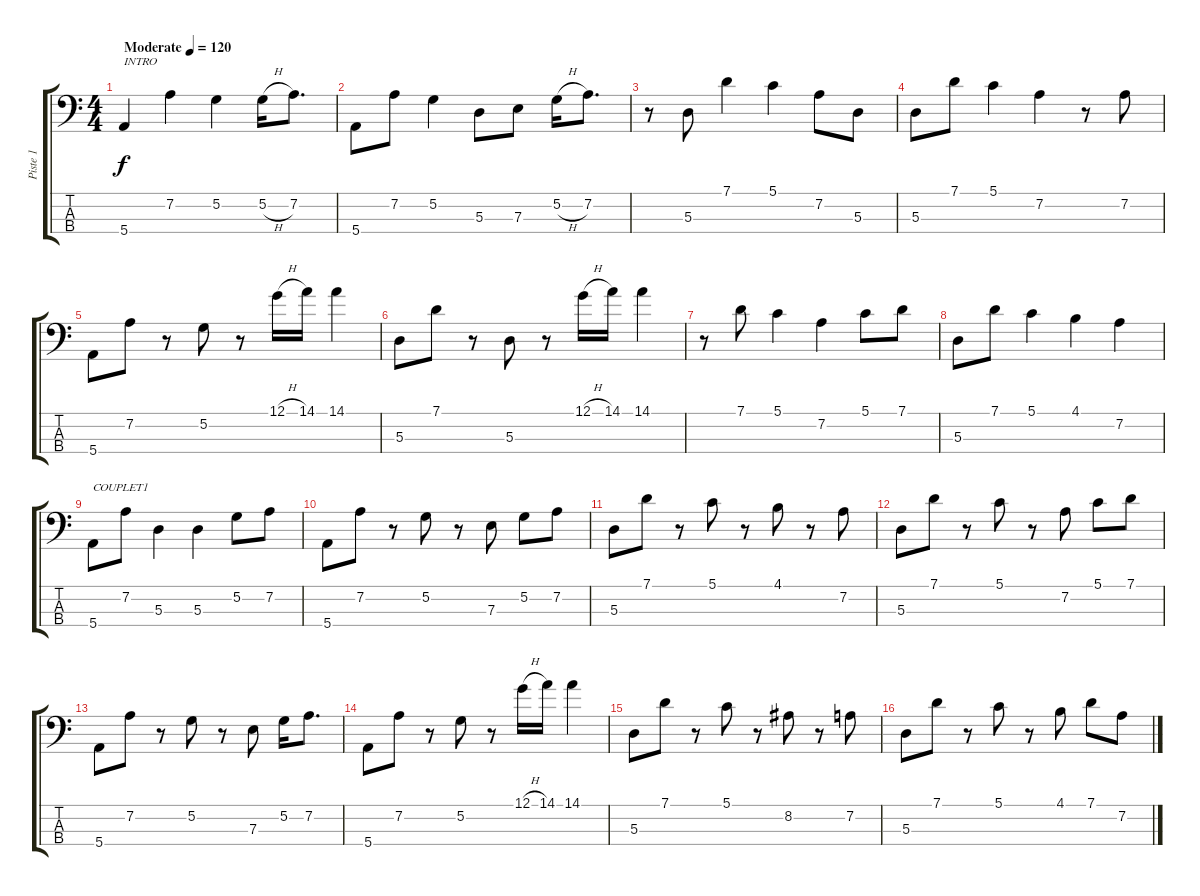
\track ("Piste 1" "Piste 1") {instrument electricbassfinger}
\staff {score tabs}
\tuning (G2 D2 A1 E1) {hide}
\ts (4 4)
\tempo (120 "Moderate")
\clef f4
\ks c
5.4.4{txt "INTRO" dy f instrument electricbassfinger} 7.2.4 5.2.4 5.2{h}.16 7.2.8{d} |
5.4.8 7.2.8 5.2.4 5.3.8 7.3.8 5.2{h}.16 7.2.8{d} |
r.8 5.3.8 7.1.4 5.1.4 7.2.8 5.3.8 |
5.3.8 7.1.8 5.1.4 7.2.4 r.8 7.2.8 |
5.4.8 7.2.8 r.8 5.2.8 r.8 12.1{h}.16 14.1.16 14.1.4 |
5.3.8 7.1.8 r.8 5.3.8 r.8 12.1{h}.16 14.1.16 14.1.4 |
r.8 7.1.8 5.1.4 7.2.4 5.1.8 7.1.8 |
5.3.8 7.1.8 5.1.4 4.1.4 7.2.4 |
5.4.8{txt "COUPLET1"} 7.2.8 5.3.4 5.3.4 5.2.8 7.2.8 |
5.4.8 7.2.8 r.8 5.2.8 r.8 7.3.8 5.2.8 7.2.8 |
5.3.8 7.1.8 r.8 5.1.8 r.8 4.1.8 r.8 7.2.8 |
5.3.8 7.1.8 r.8 5.1.8 r.8 7.2.8 5.1.8 7.1.8 |
5.4.8 7.2.8 r.8 5.2.8 r.8 7.3.8 5.2.16 7.2.8{d} |
5.4.8 7.2.8 r.8 5.2.8 r.8 12.1{h}.16 14.1.16 14.1.4 |
5.3.8 7.1.8 r.8 5.1.8 r.8 8.2.8 r.8 7.2.8 |
5.3.8 7.1.8 r.8 5.1.8 r.8 4.1.8 7.1.8 7.2.8
